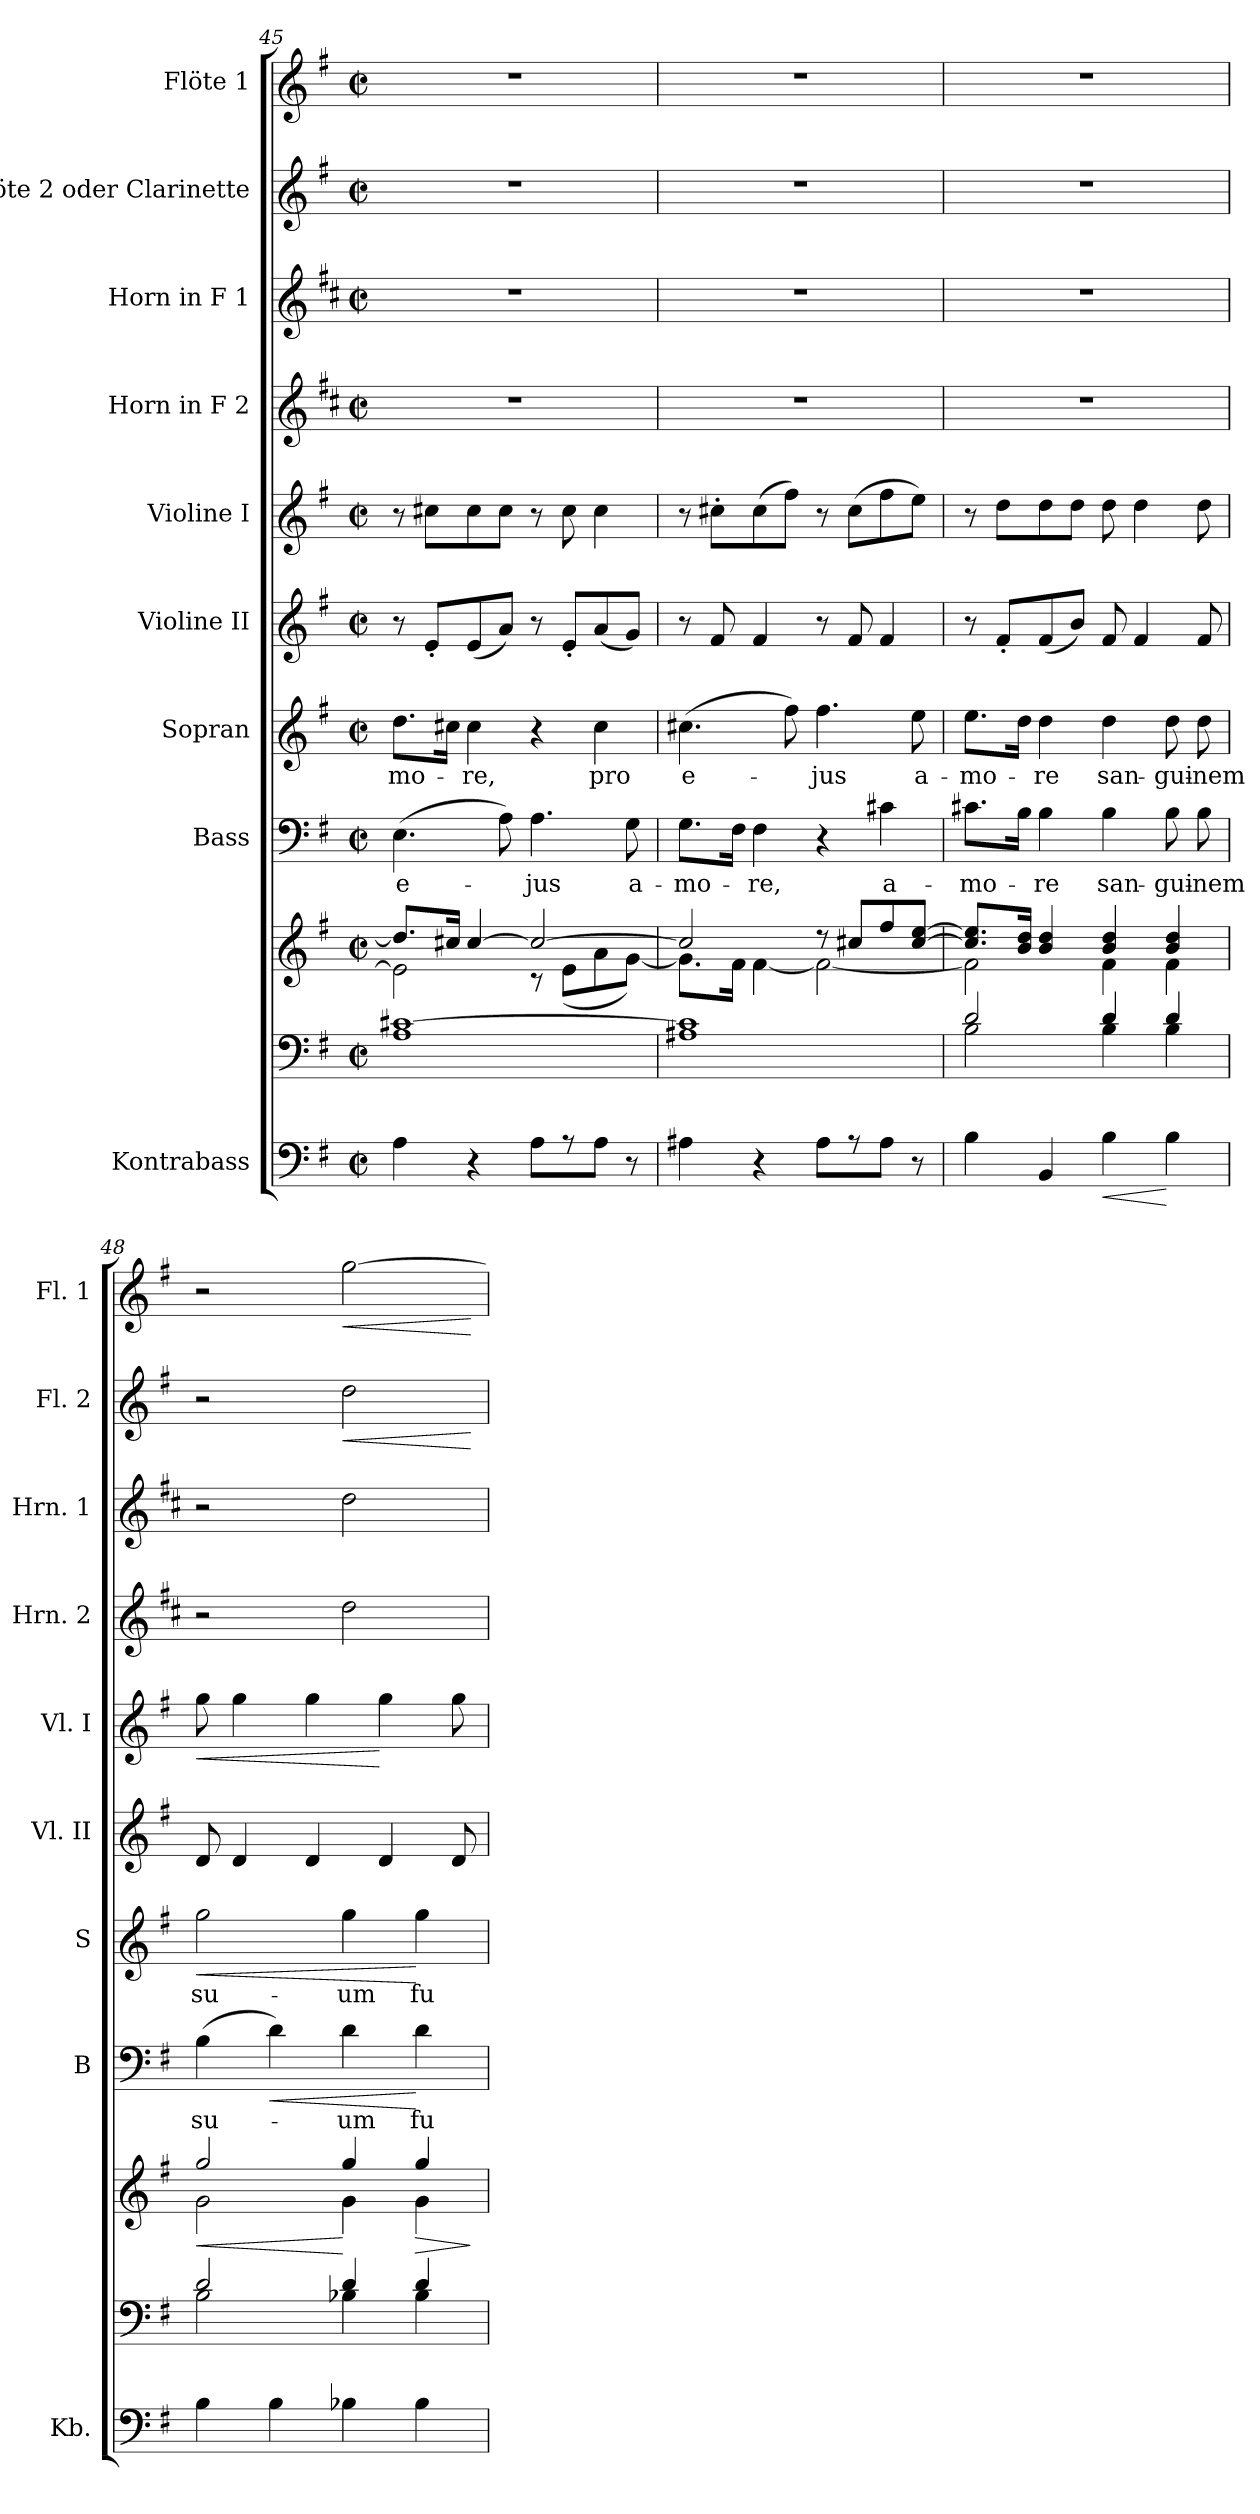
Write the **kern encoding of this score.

**kern	**dynam	**kern	**kern	**dynam	**kern	**text	**dynam	**kern	**text	**dynam	**kern	**kern	**dynam	**kern	**kern	**kern	**dynam	**kern	**dynam
*part10	*part10	*part9	*part9	*part9	*part8	*part8	*part8	*part7	*part7	*part7	*part6	*part5	*part5	*part4	*part3	*part2	*part2	*part1	*part1
*staff11	*staff11	*staff10	*staff9	*staff9/10	*staff8	*staff8	*staff8	*staff7	*staff7	*staff7	*staff6	*staff5	*staff5	*staff4	*staff3	*staff2	*staff2	*staff1	*staff1
*I"Kontrabass	*	*	*	*	*I"Bass	*	*	*I"Sopran	*	*	*I"Violine II	*I"Violine I	*	*I"Horn in F 2	*I"Horn in F 1	*I"Flöte 2 oder Clarinette	*	*I"Flöte 1	*
*I'Kb.	*	*	*	*	*I'B	*	*	*I'S	*	*	*I'Vl. II	*I'Vl. I	*	*I'Hrn. 2	*I'Hrn. 1	*I'Fl. 2	*	*I'Fl. 1	*
*clefF4	*	*clefF4	*clefG2	*	*clefF4	*	*	*clefG2	*	*	*clefG2	*clefG2	*	*clefG2	*clefG2	*clefG2	*	*clefG2	*
*ITrd7c12	*	*	*	*	*	*	*	*	*	*	*	*	*	*ITrd4c7	*ITrd4c7	*	*	*	*
*k[f#]	*	*k[f#]	*k[f#]	*	*k[f#]	*	*	*k[f#]	*	*	*k[f#]	*k[f#]	*	*k[f#]	*k[f#]	*k[f#]	*	*k[f#]	*
*G:	*	*G:	*G:	*	*G:	*	*	*G:	*	*	*G:	*G:	*	*G:	*G:	*G:	*	*G:	*
*M2/2	*	*M2/2	*M2/2	*	*M2/2	*	*	*M2/2	*	*	*M2/2	*M2/2	*	*M2/2	*M2/2	*M2/2	*	*M2/2	*
*met(c|)	*	*met(c|)	*met(c|)	*	*met(c|)	*	*	*met(c|)	*	*	*met(c|)	*met(c|)	*	*met(c|)	*met(c|)	*met(c|)	*	*met(c|)	*
=45	=45	=45	=45	=45	=45	=45	=45	=45	=45	=45	=45	=45	=45	=45	=45	=45	=45	=45	=45
*	*	*^	*^	*	*	*	*	*	*	*	*	*	*	*	*	*	*	*	*
!	!	!	!	!	!	!	!	!LO:LY:b	!	!	!LO:LY:b	!	!	!	!	!	!	!	!	!	!
4AA\	.	[>1c#X	1A	8.dd/L]	2e\]	.	(>4.E\	e-	.	8.dd\L	-mo-	.	8r	8r	.	1r	1r	1r	.	1r	.
.	.	.	.	.	.	.	.	.	.	.	.	.	8e'</L	8cc#X\L	.	.	.	.	.	.	.
.	.	.	.	16cc#X/Jk	.	.	.	.	.	16cc#X\Jk	.	.	.	.	.	.	.	.	.	.	.
!	!	!	!	!	!	!	!	!	!	!	!LO:LY:b	!	!	!	!	!	!	!	!	!	!
4r	.	.	.	[>4cc#/	.	.	.	.	.	4cc#\	-re,	.	(<8e/	8cc#\	.	.	.	.	.	.	.
.	.	.	.	.	.	.	8A\)	.	.	.	.	.	8a/J)	8cc#\J	.	.	.	.	.	.	.
!	!	!	!	!	!	!	!	!LO:LY:b	!	!	!	!	!	!	!	!	!	!	!	!	!
8AA\L	.	.	.	2cc#/_	8rc	.	4.A\	-jus	.	4r	.	.	8r	8r	.	.	.	.	.	.	.
8r	.	.	.	.	(>8e\L	.	.	.	.	.	.	.	8e'</L	8cc#\	.	.	.	.	.	.	.
!	!	!	!	!	!	!	!	!	!	!	!LO:LY:b	!	!	!	!	!	!	!	!	!	!
8AA\J	.	.	.	.	8a\	.	.	.	.	4cc#\	pro	.	(<8a/	4cc#\	.	.	.	.	.	.	.
!	!	!	!	!	!	!	!	!LO:LY:b	!	!	!	!	!	!	!	!	!	!	!	!	!
8r	.	.	.	.	[<8g\J)	.	8G\	a-	.	.	.	.	8g/J)	.	.	.	.	.	.	.	.
!!LO:PB:g=z
=46	=46	=46	=46	=46	=46	=46	=46	=46	=46	=46	=46	=46	=46	=46	=46	=46	=46	=46	=46	=46	=46
!	!	!	!	!	!	!	!	!LO:LY:b	!	!	!LO:LY:b	!	!	!	!	!	!	!	!	!	!
4AA#X\	.	1c#]	1A#X	2cc#/]	8.g\L]	.	8.G\L	-mo-	.	(>4.cc#X\	e-	.	8r	8r	.	1r	1r	1r	.	1r	.
.	.	.	.	.	.	.	.	.	.	.	.	.	8f#/	8cc#X'>\L	.	.	.	.	.	.	.
.	.	.	.	.	16f#\Jk	.	16F#\Jk	.	.	.	.	.	.	.	.	.	.	.	.	.	.
!	!	!	!	!	!	!	!	!LO:LY:b	!	!	!	!	!	!	!	!	!	!	!	!	!
4r	.	.	.	.	[<4f#\	.	4F#\	-re,	.	.	.	.	4f#/	(>8cc#\	.	.	.	.	.	.	.
.	.	.	.	.	.	.	.	.	.	8ff#\)	.	.	.	8ff#\J)	.	.	.	.	.	.	.
!	!	!	!	!	!	!	!	!	!	!	!LO:LY:b	!	!	!	!	!	!	!	!	!	!
8AA#\L	.	.	.	8rdd	2f#\_	.	4r	.	.	4.ff#\	-jus	.	8r	8r	.	.	.	.	.	.	.
8r	.	.	.	8cc#X/L	.	.	.	.	.	.	.	.	8f#/	(>8cc#\L	.	.	.	.	.	.	.
!	!	!	!	!	!	!	!	!LO:LY:b	!	!	!	!	!	!	!	!	!	!	!	!	!
8AA#\J	.	.	.	8ff#/	.	.	4c#X\	a-	.	.	.	.	4f#/	8ff#\	.	.	.	.	.	.	.
!	!	!	!	!	!	!	!	!	!	!	!LO:LY:b	!	!	!	!	!	!	!	!	!	!
8r	.	.	.	[>8cc#/ [>8ee/J	.	.	.	.	.	8ee\	a-	.	.	8ee\J)	.	.	.	.	.	.	.
=47	=47	=47	=47	=47	=47	=47	=47	=47	=47	=47	=47	=47	=47	=47	=47	=47	=47	=47	=47	=47	=47
!	!	!	!	!	!	!	!	!LO:LY:b	!	!	!LO:LY:b	!	!	!	!	!	!	!	!	!	!
4BB\	.	2d/	2B\	8.cc#/] 8.ee/]L	2f#\]	.	8.c#X\L	-mo-	.	8.ee\L	-mo-	.	8r	8r	.	1r	1r	1r	.	1r	.
.	.	.	.	.	.	.	.	.	.	.	.	.	8f#'</L	8dd\L	.	.	.	.	.	.	.
.	.	.	.	16b/ 16dd/Jk	.	.	16B\Jk	.	.	16dd\Jk	.	.	.	.	.	.	.	.	.	.	.
!	!	!	!	!	!	!	!	!LO:LY:b	!	!	!LO:LY:b	!	!	!	!	!	!	!	!	!	!
4BBB/	.	.	.	4b/ 4dd/	.	.	4B\	-re	.	4dd\	-re	.	(<8f#/	8dd\	.	.	.	.	.	.	.
.	.	.	.	.	.	.	.	.	.	.	.	.	8b/J)	8dd\J	.	.	.	.	.	.	.
!	!LO:HP:b	!	!	!	!	!	!	!LO:LY:b	!	!	!LO:LY:b	!	!	!	!	!	!	!	!	!	!
4BB\	<	4d/	4B\	4b/ 4dd/	4f#\	.	4B\	san-	.	4dd\	san-	.	8f#/	8dd\	.	.	.	.	.	.	.
.	.	.	.	.	.	.	.	.	.	.	.	.	4f#/	4dd\	.	.	.	.	.	.	.
!	!	!	!	!	!	!	!	!LO:LY:b	!	!	!LO:LY:b	!	!	!	!	!	!	!	!	!	!
4BB\	[	4d/	4B\	4b/ 4dd/	4f#\	.	8B\	-gui-	.	8dd\	-gui-	.	.	.	.	.	.	.	.	.	.
!	!	!	!	!	!	!	!	!LO:LY:b	!	!	!LO:LY:b	!	!	!	!	!	!	!	!	!	!
.	.	.	.	.	.	.	8B\	-nem	.	8dd\	-nem	.	8f#/	8dd\	.	.	.	.	.	.	.
=48	=48	=48	=48	=48	=48	=48	=48	=48	=48	=48	=48	=48	=48	=48	=48	=48	=48	=48	=48	=48	=48
!	!	!	!	!	!	!LO:HP:b	!	!LO:LY:b	!	!	!LO:LY:b	!LO:HP:b	!	!	!LO:HP:b	!	!	!	!	!	!
4BB\	.	2d/	2B\	2gg/	2g\	<	(>4B\	su-	.	2gg\	su-	<	8d/	8gg\	<	2r	2r	2r	.	2r	.
.	.	.	.	.	.	.	.	.	.	.	.	.	4d/	4gg\	.	.	.	.	.	.	.
!	!	!	!	!	!	!	!	!	!LO:HP:b	!	!	!	!	!	!	!	!	!	!	!	!
4BB\	.	.	.	.	.	.	4d\)	.	<	.	.	.	.	.	.	.	.	.	.	.	.
.	.	.	.	.	.	.	.	.	.	.	.	.	4d/	4gg\	.	.	.	.	.	.	.
!	!	!	!	!	!	!	!	!LO:LY:b	!	!	!LO:LY:b	!	!	!	!	!	!	!	!LO:HP:b	!	!LO:HP:b
4BB-X\	.	4d/	4B-X\	4gg/	4g\	[	4d\	-um	.	4gg\	-um	.	.	.	.	2g\	2g\	2dd\	<	[2gg\	<
.	.	.	.	.	.	.	.	.	.	.	.	.	4d/	4gg\	[	.	.	.	.	.	.
!	!	!	!	!	!	!LO:HP:b	!	!LO:LY:b	!	!	!LO:LY:b	!	!	!	!	!	!	!	!	!	!
4BB-\	.	4d/	4B-\	4gg/	4g\	>	4d\	fu-	[	4gg\	fu-	[	.	.	.	.	.	.	.	.	.
.	.	.	.	.	.	.	.	.	.	.	.	.	8d/	8gg\	.	.	.	.	.	.	.
*	*	*v	*v	*	*	*	*	*	*	*	*	*	*	*	*	*	*	*	*	*	*
*	*	*	*v	*v	*	*	*	*	*	*	*	*	*	*	*	*	*	*	*	*
.	.	.	.	]	.	.	.	.	.	.	.	.	.	.	.	.	[	.	[
=	=	=	=	=	=	=	=	=	=	=	=	=	=	=	=	=	=	=	=
*-	*-	*-	*-	*-	*-	*-	*-	*-	*-	*-	*-	*-	*-	*-	*-	*-	*-	*-	*-
